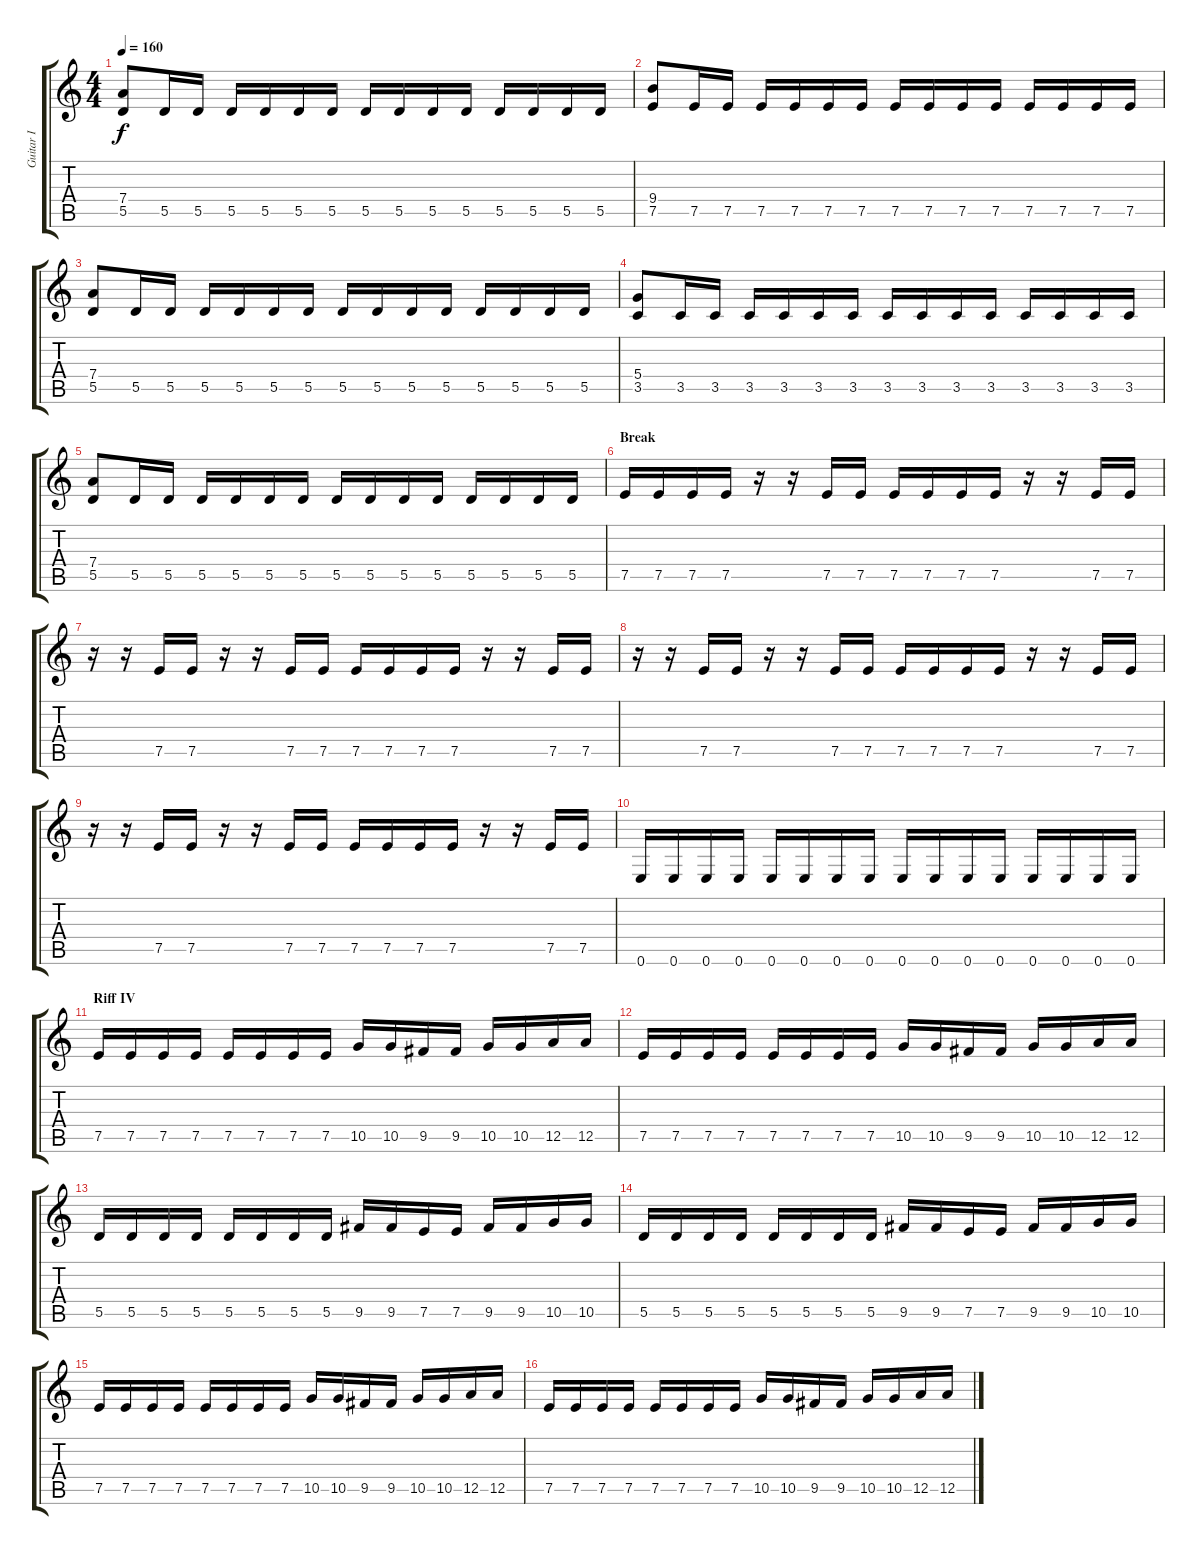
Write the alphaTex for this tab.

\track ("Guitar I" "Guitar I") {instrument distortionguitar}
\staff {score tabs}
\tuning (E4 B3 G3 D3 A2 E2) {hide}
\ts (4 4)
\tempo 160
\clef g2
\ks c
(7.4 5.5).8{dy f} 5.5.16 5.5.16 5.5.16 5.5.16 5.5.16 5.5.16 5.5.16 5.5.16 5.5.16 5.5.16 5.5.16 5.5.16 5.5.16 5.5.16 |
(9.4 7.5).8 7.5.16 7.5.16 7.5.16 7.5.16 7.5.16 7.5.16 7.5.16 7.5.16 7.5.16 7.5.16 7.5.16 7.5.16 7.5.16 7.5.16 |
(7.4 5.5).8 5.5.16 5.5.16 5.5.16 5.5.16 5.5.16 5.5.16 5.5.16 5.5.16 5.5.16 5.5.16 5.5.16 5.5.16 5.5.16 5.5.16 |
(5.4 3.5).8 3.5.16 3.5.16 3.5.16 3.5.16 3.5.16 3.5.16 3.5.16 3.5.16 3.5.16 3.5.16 3.5.16 3.5.16 3.5.16 3.5.16 |
(7.4 5.5).8 5.5.16 5.5.16 5.5.16 5.5.16 5.5.16 5.5.16 5.5.16 5.5.16 5.5.16 5.5.16 5.5.16 5.5.16 5.5.16 5.5.16 |
\section ("" "Break")
7.5.16 7.5.16 7.5.16 7.5.16 r.16 r.16 7.5.16 7.5.16 7.5.16 7.5.16 7.5.16 7.5.16 r.16 r.16 7.5.16 7.5.16 |
r.16 r.16 7.5.16 7.5.16 r.16 r.16 7.5.16 7.5.16 7.5.16 7.5.16 7.5.16 7.5.16 r.16 r.16 7.5.16 7.5.16 |
r.16 r.16 7.5.16 7.5.16 r.16 r.16 7.5.16 7.5.16 7.5.16 7.5.16 7.5.16 7.5.16 r.16 r.16 7.5.16 7.5.16 |
r.16 r.16 7.5.16 7.5.16 r.16 r.16 7.5.16 7.5.16 7.5.16 7.5.16 7.5.16 7.5.16 r.16 r.16 7.5.16 7.5.16 |
0.6.16 0.6.16 0.6.16 0.6.16 0.6.16 0.6.16 0.6.16 0.6.16 0.6.16 0.6.16 0.6.16 0.6.16 0.6.16 0.6.16 0.6.16 0.6.16 |
\section ("" "Riff IV")
7.5.16 7.5.16 7.5.16 7.5.16 7.5.16 7.5.16 7.5.16 7.5.16 10.5.16 10.5.16 9.5.16 9.5.16 10.5.16 10.5.16 12.5.16 12.5.16 |
7.5.16 7.5.16 7.5.16 7.5.16 7.5.16 7.5.16 7.5.16 7.5.16 10.5.16 10.5.16 9.5.16 9.5.16 10.5.16 10.5.16 12.5.16 12.5.16 |
5.5.16 5.5.16 5.5.16 5.5.16 5.5.16 5.5.16 5.5.16 5.5.16 9.5.16 9.5.16 7.5.16 7.5.16 9.5.16 9.5.16 10.5.16 10.5.16 |
5.5.16 5.5.16 5.5.16 5.5.16 5.5.16 5.5.16 5.5.16 5.5.16 9.5.16 9.5.16 7.5.16 7.5.16 9.5.16 9.5.16 10.5.16 10.5.16 |
7.5.16 7.5.16 7.5.16 7.5.16 7.5.16 7.5.16 7.5.16 7.5.16 10.5.16 10.5.16 9.5.16 9.5.16 10.5.16 10.5.16 12.5.16 12.5.16 |
7.5.16 7.5.16 7.5.16 7.5.16 7.5.16 7.5.16 7.5.16 7.5.16 10.5.16 10.5.16 9.5.16 9.5.16 10.5.16 10.5.16 12.5.16 12.5.16
